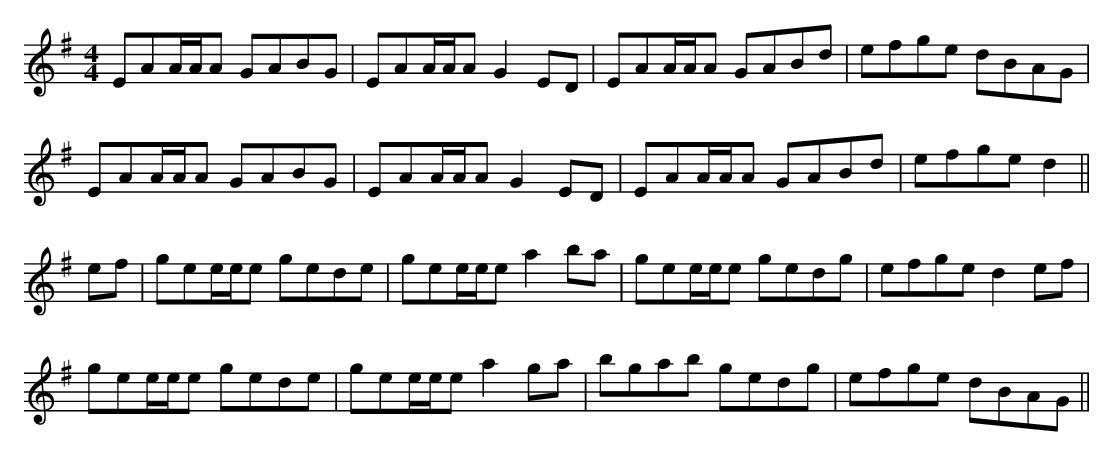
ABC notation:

X:1
M:4/4
K:G
EAA/A/A GABG|EAA/A/A G2ED|EAA/A/A GABd|efge dBAG|
EAA/A/A GABG|EAA/A/A G2ED|EAA/A/A GABd|efge d2||
ef|gee/e/e gede|gee/e/e a2 ba|gee/e/e gedg|efge d2 ef|
gee/e/e gede|gee/e/e a2 ga|bgab gedg|efge dBAG||
